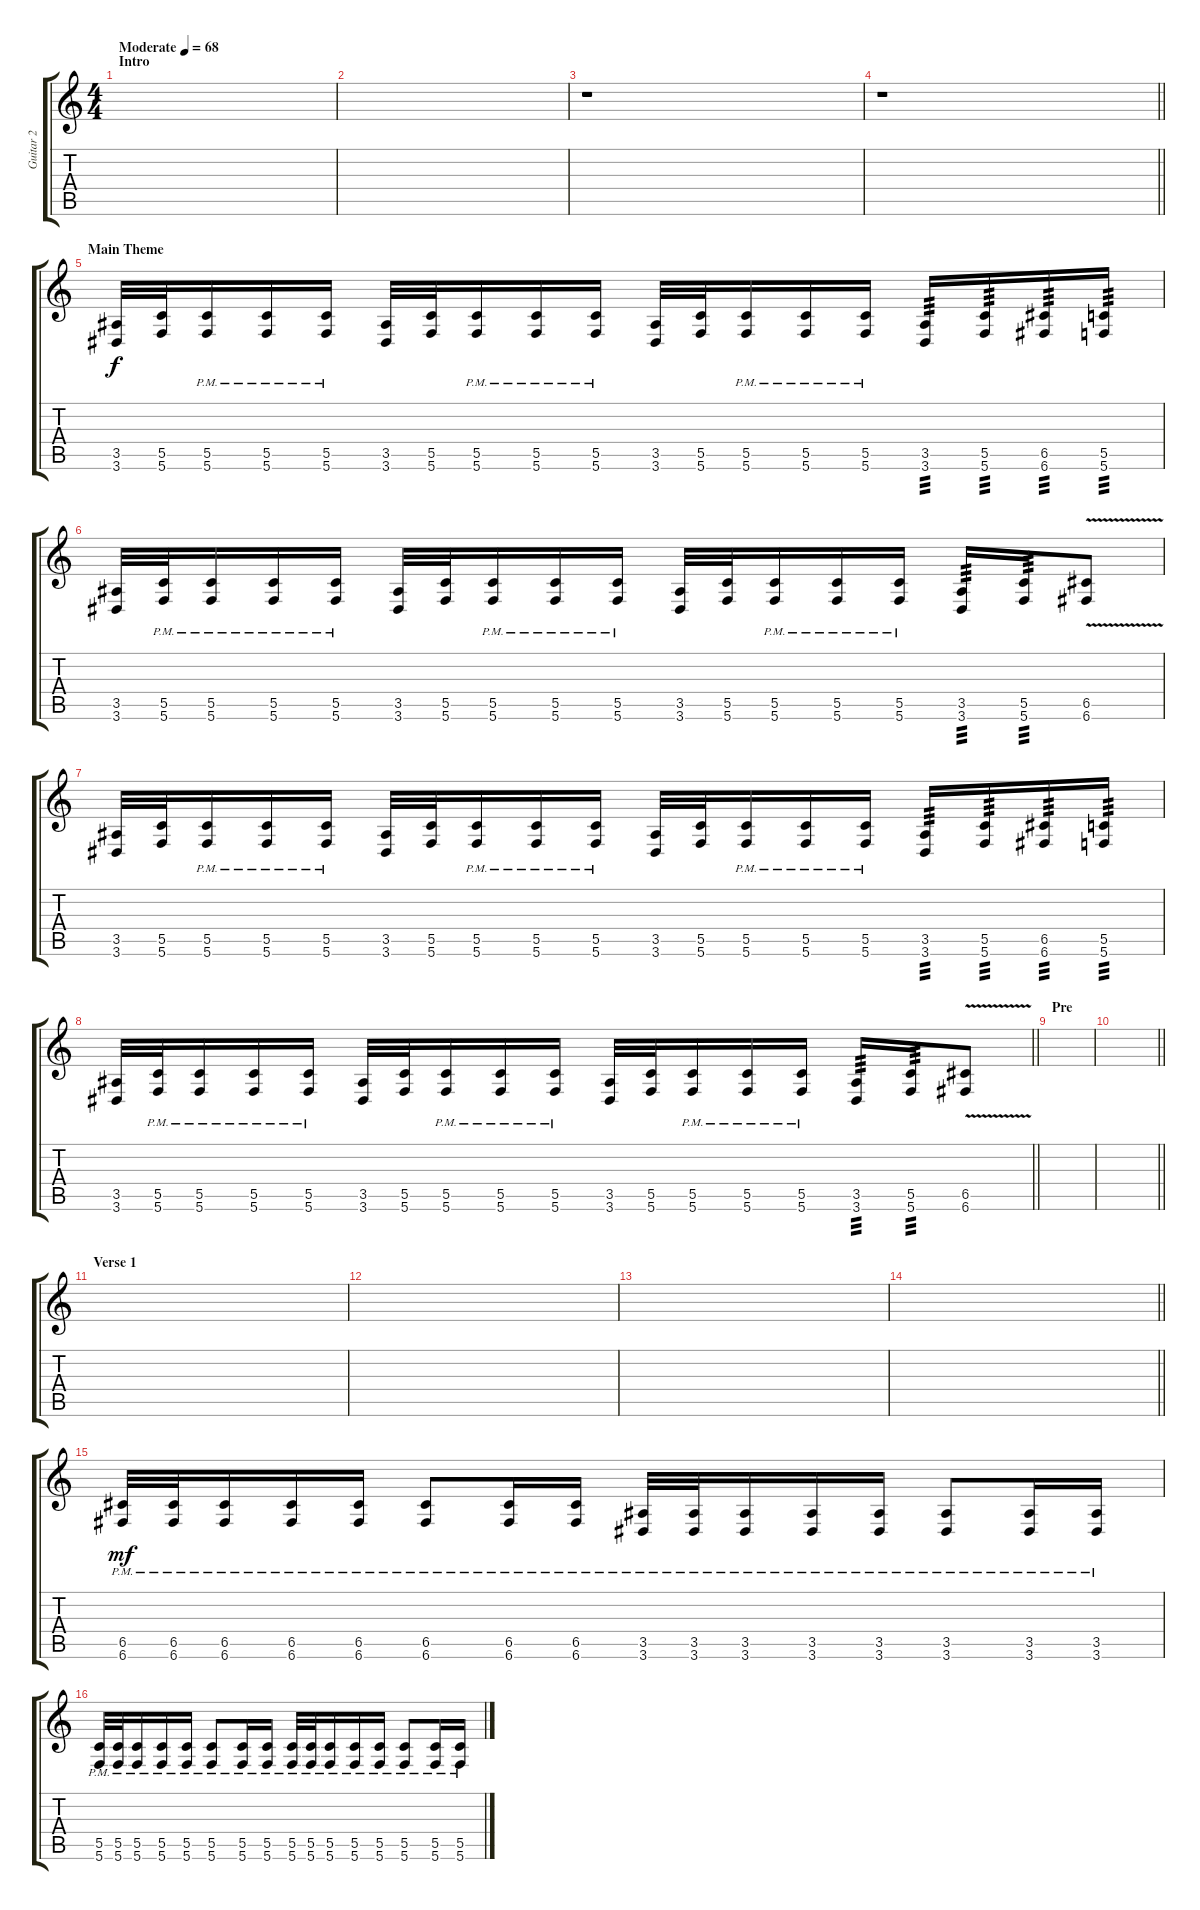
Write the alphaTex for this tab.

\track ("Guitar 2" "Guitar 2") {instrument distortionguitar}
\staff {score tabs}
\tuning (D4 A3 F3 C3 G2 C2) {hide}
\ts (4 4)
\section ("" "Intro")
\tempo (68 "Moderate")
\clef g2
\ks c
|
|
r.1 |
\barLineRight lightlight
r.1 |
\section ("" "Main Theme")
(3.5 3.6).32{beam merge} (5.5 5.6).32 (5.5{pm} 5.6{pm}).16 (5.5{pm} 5.6{pm}).16 (5.5{pm} 5.6{pm}).16 (3.5 3.6).32 (5.5 5.6).32 (5.5{pm} 5.6{pm}).16 (5.5{pm} 5.6{pm}).16{beam merge} (5.5{pm} 5.6{pm}).16 (3.5 3.6).32 (5.5 5.6).32 (5.5{pm} 5.6{pm}).16 (5.5{pm} 5.6{pm}).16{beam merge} (5.5{pm} 5.6{pm}).16 (3.5 3.6).16{tp 3} (5.5 5.6).16{tp 3} (6.5 6.6).16{tp 3} (5.5 5.6).16{tp 3} |
(3.5 3.6).32{beam merge} (5.5{pm} 5.6{pm}).32 (5.5{pm} 5.6{pm}).16 (5.5{pm} 5.6{pm}).16 (5.5{pm} 5.6{pm}).16 (3.5 3.6).32 (5.5 5.6).32 (5.5{pm} 5.6{pm}).16 (5.5{pm} 5.6{pm}).16{beam merge} (5.5{pm} 5.6{pm}).16 (3.5 3.6).32 (5.5 5.6).32 (5.5{pm} 5.6{pm}).16 (5.5{pm} 5.6{pm}).16{beam merge} (5.5{pm} 5.6{pm}).16 (3.5 3.6).16{tp 3} (5.5 5.6).16{tp 3} (6.5{v} 6.6{v}).8 |
(3.5 3.6).32{beam merge} (5.5 5.6).32 (5.5{pm} 5.6{pm}).16 (5.5{pm} 5.6{pm}).16 (5.5{pm} 5.6{pm}).16 (3.5 3.6).32 (5.5 5.6).32 (5.5{pm} 5.6{pm}).16 (5.5{pm} 5.6{pm}).16{beam merge} (5.5{pm} 5.6{pm}).16 (3.5 3.6).32 (5.5 5.6).32 (5.5{pm} 5.6{pm}).16 (5.5{pm} 5.6{pm}).16{beam merge} (5.5{pm} 5.6{pm}).16 (3.5 3.6).16{tp 3} (5.5 5.6).16{tp 3} (6.5 6.6).16{tp 3} (5.5 5.6).16{tp 3} |
\barLineRight lightlight
(3.5 3.6).32{beam merge} (5.5{pm} 5.6{pm}).32 (5.5{pm} 5.6{pm}).16 (5.5{pm} 5.6{pm}).16 (5.5{pm} 5.6{pm}).16 (3.5 3.6).32 (5.5 5.6).32 (5.5{pm} 5.6{pm}).16 (5.5{pm} 5.6{pm}).16{beam merge} (5.5{pm} 5.6{pm}).16 (3.5 3.6).32 (5.5 5.6).32 (5.5{pm} 5.6{pm}).16 (5.5{pm} 5.6{pm}).16{beam merge} (5.5{pm} 5.6{pm}).16 (3.5 3.6).16{tp 3} (5.5 5.6).16{tp 3} (6.5{v} 6.6{v}).8 |
\section ("" "Pre")
|
\barLineRight lightlight
|
\section ("" "Verse 1")
|
|
|
\barLineRight lightlight
|
(6.5{pm} 6.6{pm}).32{dy mf beam merge} (6.5{pm} 6.6{pm}).32 (6.5{pm} 6.6{pm}).16 (6.5{pm} 6.6{pm}).16 (6.5{pm} 6.6{pm}).16 (6.5{pm} 6.6{pm}).8 (6.5{pm} 6.6{pm}).16 (6.5{pm} 6.6{pm}).16 (3.5{pm} 3.6{pm}).32{beam merge} (3.5{pm} 3.6{pm}).32 (3.5{pm} 3.6{pm}).16 (3.5{pm} 3.6{pm}).16 (3.5{pm} 3.6{pm}).16 (3.5{pm} 3.6{pm}).8 (3.5{pm} 3.6{pm}).16 (3.5{pm} 3.6{pm}).16 |
(5.5{pm} 5.6{pm}).32{beam merge} (5.5{pm} 5.6{pm}).32 (5.5{pm} 5.6{pm}).16 (5.5{pm} 5.6{pm}).16 (5.5{pm} 5.6{pm}).16 (5.5{pm} 5.6{pm}).8 (5.5{pm} 5.6{pm}).16 (5.5{pm} 5.6{pm}).16 (5.5{pm} 5.6{pm}).32{beam merge} (5.5{pm} 5.6{pm}).32 (5.5{pm} 5.6{pm}).16 (5.5{pm} 5.6{pm}).16 (5.5{pm} 5.6{pm}).16 (5.5{pm} 5.6{pm}).8 (5.5{pm} 5.6{pm}).16 (5.5{pm} 5.6{pm}).16
